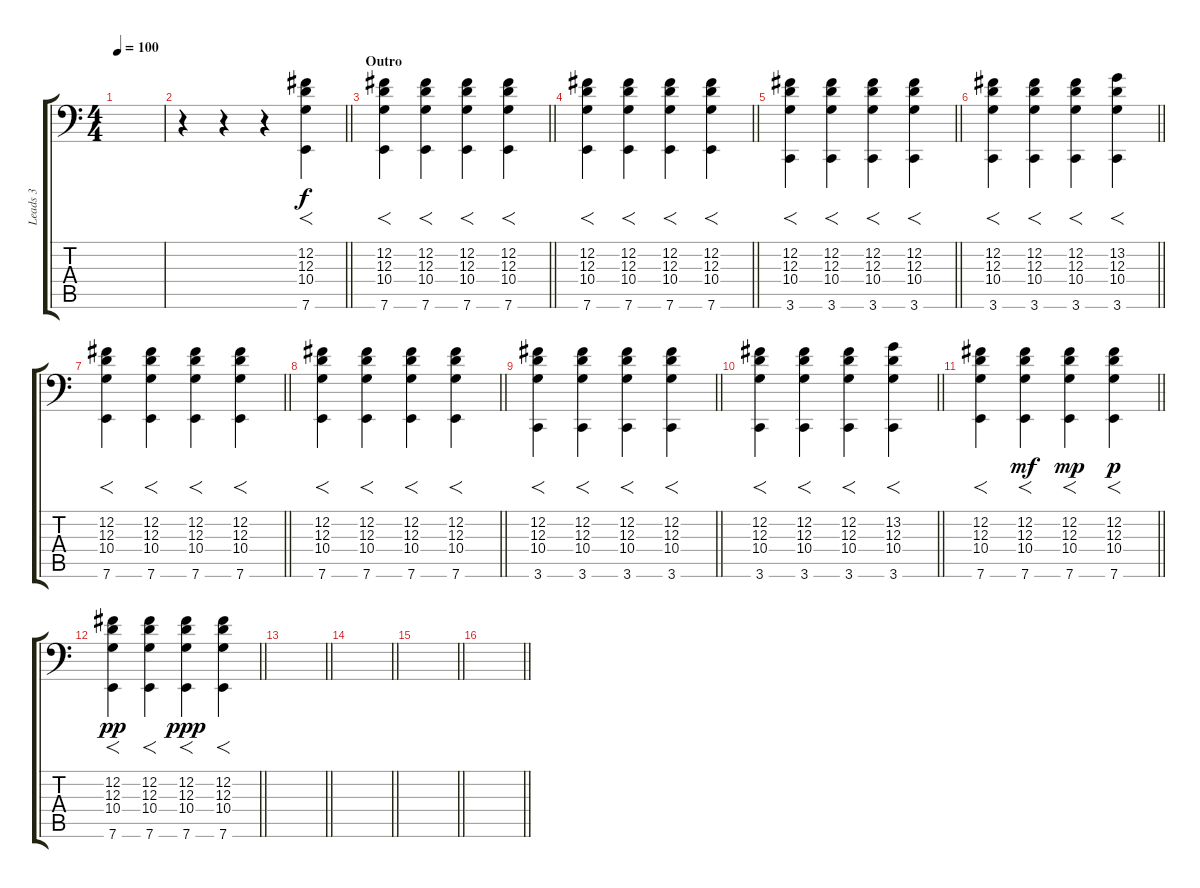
\track ("Leads 3" "Leads 3") {instrument synthstrings1}
\staff {score tabs}
\tuning (B3 Gb3 D3 A2 E2 A1) {hide}
\ts (4 4)
\tempo 100
\clef f4
\ks c
|
\barLineRight lightlight
r.4 r.4 r.4 (12.2 12.3 10.4 7.6).4{f} |
\section ("" "Outro")
\barLineRight lightlight
(12.2 12.3 10.4 7.6).4{f} (12.2 12.3 10.4 7.6).4{f} (12.2 12.3 10.4 7.6).4{f} (12.2 12.3 10.4 7.6).4{f} |
\barLineRight lightlight
(12.2 12.3 10.4 7.6).4{f} (12.2 12.3 10.4 7.6).4{f} (12.2 12.3 10.4 7.6).4{f} (12.2 12.3 10.4 7.6).4{f} |
\barLineRight lightlight
(12.2 12.3 10.4 3.6).4{f} (12.2 12.3 10.4 3.6).4{f} (12.2 12.3 10.4 3.6).4{f} (12.2 12.3 10.4 3.6).4{f} |
\barLineRight lightlight
(12.2 12.3 10.4 3.6).4{f} (12.2 12.3 10.4 3.6).4{f} (12.2 12.3 10.4 3.6).4{f} (13.2 12.3 10.4 3.6).4{f} |
\barLineRight lightlight
(12.2 12.3 10.4 7.6).4{f} (12.2 12.3 10.4 7.6).4{f} (12.2 12.3 10.4 7.6).4{f} (12.2 12.3 10.4 7.6).4{f} |
\barLineRight lightlight
(12.2 12.3 10.4 7.6).4{f} (12.2 12.3 10.4 7.6).4{f} (12.2 12.3 10.4 7.6).4{f} (12.2 12.3 10.4 7.6).4{f} |
\barLineRight lightlight
(12.2 12.3 10.4 3.6).4{f} (12.2 12.3 10.4 3.6).4{f} (12.2 12.3 10.4 3.6).4{f} (12.2 12.3 10.4 3.6).4{f} |
\barLineRight lightlight
(12.2 12.3 10.4 3.6).4{f} (12.2 12.3 10.4 3.6).4{f} (12.2 12.3 10.4 3.6).4{f} (13.2 12.3 10.4 3.6).4{f} |
\barLineRight lightlight
\ks aminor
(12.2 12.3 10.4 7.6).4{f} (12.2 12.3 10.4 7.6).4{f dy mf} (12.2 12.3 10.4 7.6).4{f dy mp} (12.2 12.3 10.4 7.6).4{f dy p} |
\barLineRight lightlight
(12.2 12.3 10.4 7.6).4{f dy pp} (12.2 12.3 10.4 7.6).4{f} (12.2 12.3 10.4 7.6).4{f dy ppp} (12.2 12.3 10.4 7.6).4{f} |
\barLineRight lightlight
|
\barLineRight lightlight
|
\barLineRight lightlight
|
\barLineRight lightlight
